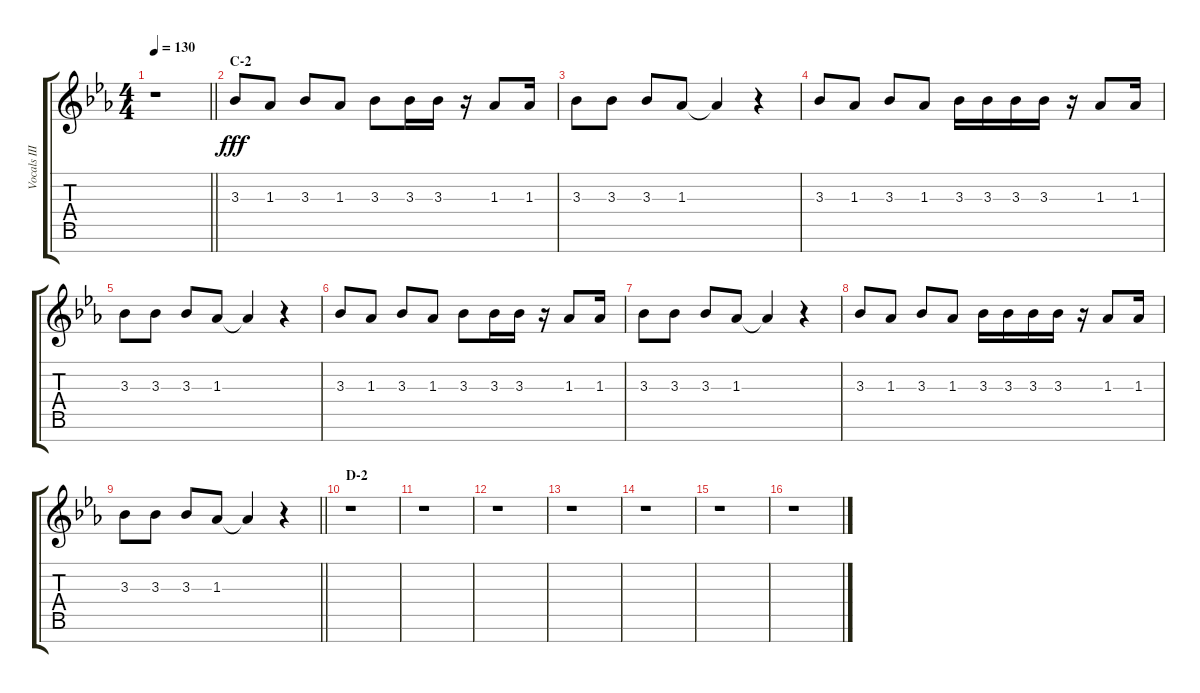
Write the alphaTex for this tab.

\track ("Vocals III" "Vocals III") {instrument voiceoohs}
\staff {score tabs}
\tuning (E5 B4 G4 D4 A3 E3 B2) {hide}
\ts (4 4)
\tempo 130
\clef g2
\barLineRight lightlight
\ks eb
r.1{dy fff} |
\section ("" "C-2")
3.3.8 1.3.8 3.3.8 1.3.8 3.3.8 3.3.16 3.3.16 r.16 1.3.8 1.3.16 |
3.3.8 3.3.8 3.3.8 1.3.8 1.3{t}.4 r.4 |
3.3.8 1.3.8 3.3.8 1.3.8 3.3.16 3.3.16 3.3.16 3.3.16 r.16 1.3.8 1.3.16 |
3.3.8 3.3.8 3.3.8 1.3.8 1.3{t}.4 r.4 |
3.3.8 1.3.8 3.3.8 1.3.8 3.3.8 3.3.16 3.3.16 r.16 1.3.8 1.3.16 |
3.3.8 3.3.8 3.3.8 1.3.8 1.3{t}.4 r.4 |
3.3.8 1.3.8 3.3.8 1.3.8 3.3.16 3.3.16 3.3.16 3.3.16 r.16 1.3.8 1.3.16 |
\barLineRight lightlight
3.3.8 3.3.8 3.3.8 1.3.8 1.3{t}.4 r.4 |
\section ("" "D-2")
r.1 |
r.1 |
r.1 |
r.1 |
r.1 |
r.1 |
r.1
